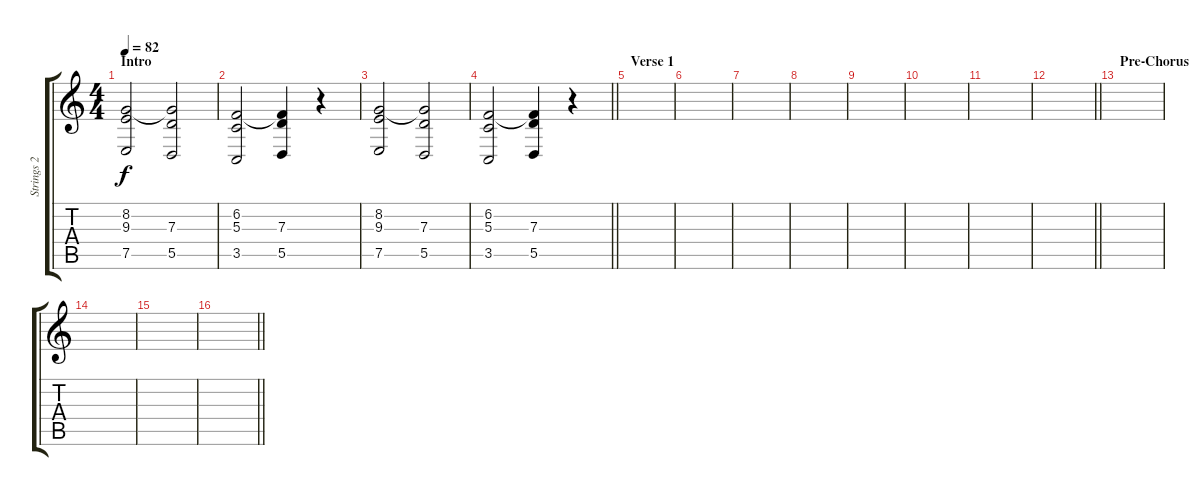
\track ("Strings 2" "Strings 2") {instrument synthstrings1}
\staff {score tabs}
\tuning (E4 B3 G3 D3 A2 E2) {hide}
\ts (4 4)
\section ("" "Intro")
\tempo 82
\clef g2
\ks c
(8.2 9.3 7.5).2{dy f instrument synthstrings1} (8.2{t} 7.3 5.5).2 |
(6.2 5.3 3.5).2 (6.2{t} 7.3 5.5).4 r.4 |
(8.2 9.3 7.5).2 (8.2{t} 7.3 5.5).2 |
\barLineRight lightlight
(6.2 5.3 3.5).2 (6.2{t} 7.3 5.5).4 r.4 |
\section ("" "Verse 1")
|
|
|
|
|
|
|
\barLineRight lightlight
|
\section ("" "Pre-Chorus")
|
|
|
\barLineRight lightlight
